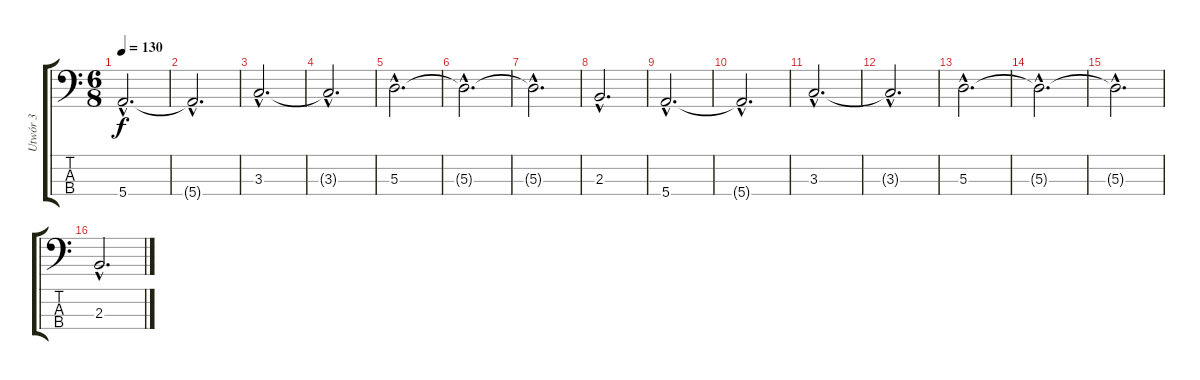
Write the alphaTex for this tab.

\track ("Utwór 3" "Utwór 3") {instrument electricbassfinger}
\staff {score tabs}
\tuning (G2 D2 A1 E1) {hide}
\ts (6 8)
\tempo 130
\clef f4
\ks c
5.4{hac}.2{d dy f} |
5.4{hac t}.2{d} |
3.3{hac}.2{d} |
3.3{hac t}.2{d} |
5.3{hac}.2{d} |
5.3{hac t}.2{d} |
5.3{hac t}.2{d} |
2.3{hac}.2{d} |
5.4{hac}.2{d} |
5.4{hac t}.2{d} |
3.3{hac}.2{d} |
3.3{hac t}.2{d} |
5.3{hac}.2{d} |
5.3{hac t}.2{d} |
5.3{hac t}.2{d} |
2.3{hac}.2{d}
